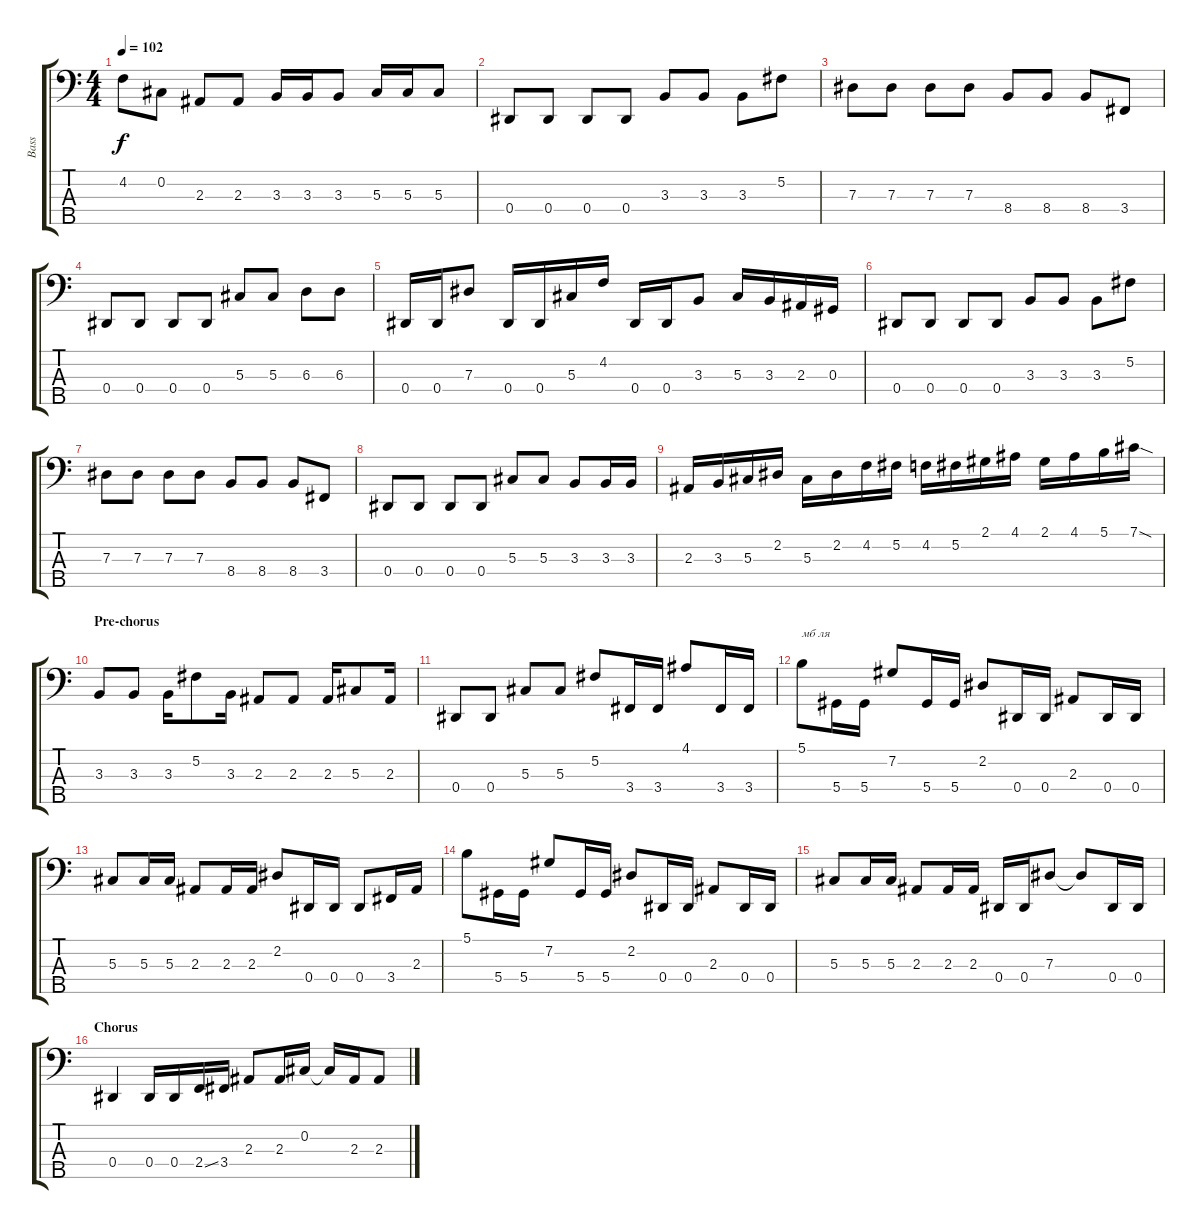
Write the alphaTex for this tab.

\track ("Bass" "Bass") {instrument electricbasspick}
\staff {score tabs}
\tuning (Gb2 Db2 Ab1 Eb1 Bb0) {hide}
\ts (4 4)
\tempo 102
\clef f4
\ks c
4.2.8{dy f} 0.2.8 2.3.8 2.3.8 3.3.16 3.3.16 3.3.8 5.3.16 5.3.16 5.3.8 |
0.4.8 0.4.8 0.4.8 0.4.8 3.3.8 3.3.8 3.3.8 5.2.8 |
7.3.8 7.3.8 7.3.8 7.3.8 8.4.8 8.4.8 8.4.8 3.4.8 |
0.4.8 0.4.8 0.4.8 0.4.8 5.3.8 5.3.8 6.3.8 6.3.8 |
0.4.16 0.4.16 7.3.8 0.4.16 0.4.16 5.3.16 4.2.16 0.4.16 0.4.16 3.3.8 5.3.16 3.3.16 2.3.16 0.3.16 |
0.4.8 0.4.8 0.4.8 0.4.8 3.3.8 3.3.8 3.3.8 5.2.8 |
7.3.8 7.3.8 7.3.8 7.3.8 8.4.8 8.4.8 8.4.8 3.4.8 |
0.4.8 0.4.8 0.4.8 0.4.8 5.3.8 5.3.8 3.3.8 3.3.16 3.3.16 |
2.3.16 3.3.16 5.3.16 2.2.16 5.3.16 2.2.16 4.2.16 5.2.16 4.2.16 5.2.16 2.1.16 4.1.16 2.1.16 4.1.16 5.1.16 7.1{sod}.16 |
\section ("" "Pre-chorus")
3.3.8 3.3.8 3.3.16 5.2.8 3.3.16 2.3.8 2.3.8 2.3.16 5.3.8 2.3.16 |
0.4.8 0.4.8 5.3.8 5.3.8 5.2.8 3.4.16 3.4.16 4.1.8 3.4.16 3.4.16 |
5.1.8{txt "мб ля"} 5.4.16 5.4.16 7.2.8 5.4.16 5.4.16 2.2.8 0.4.16 0.4.16 2.3.8 0.4.16 0.4.16 |
5.3.8 5.3.16 5.3.16 2.3.8 2.3.16 2.3.16 2.2.8 0.4.16 0.4.16 0.4.8 3.4.16 2.3.16 |
5.1.8 5.4.16 5.4.16 7.2.8 5.4.16 5.4.16 2.2.8 0.4.16 0.4.16 2.3.8 0.4.16 0.4.16 |
5.3.8 5.3.16 5.3.16 2.3.8 2.3.16 2.3.16 0.4.16 0.4.16 7.3.8 7.3{t}.8 0.4.16 0.4.16 |
\section ("" "Chorus")
0.4.4 0.4.16 0.4.16 2.4{ss}.16 3.4.16 2.3.8 2.3.16 0.2.16 0.2{t}.16 2.3.16 2.3.8
